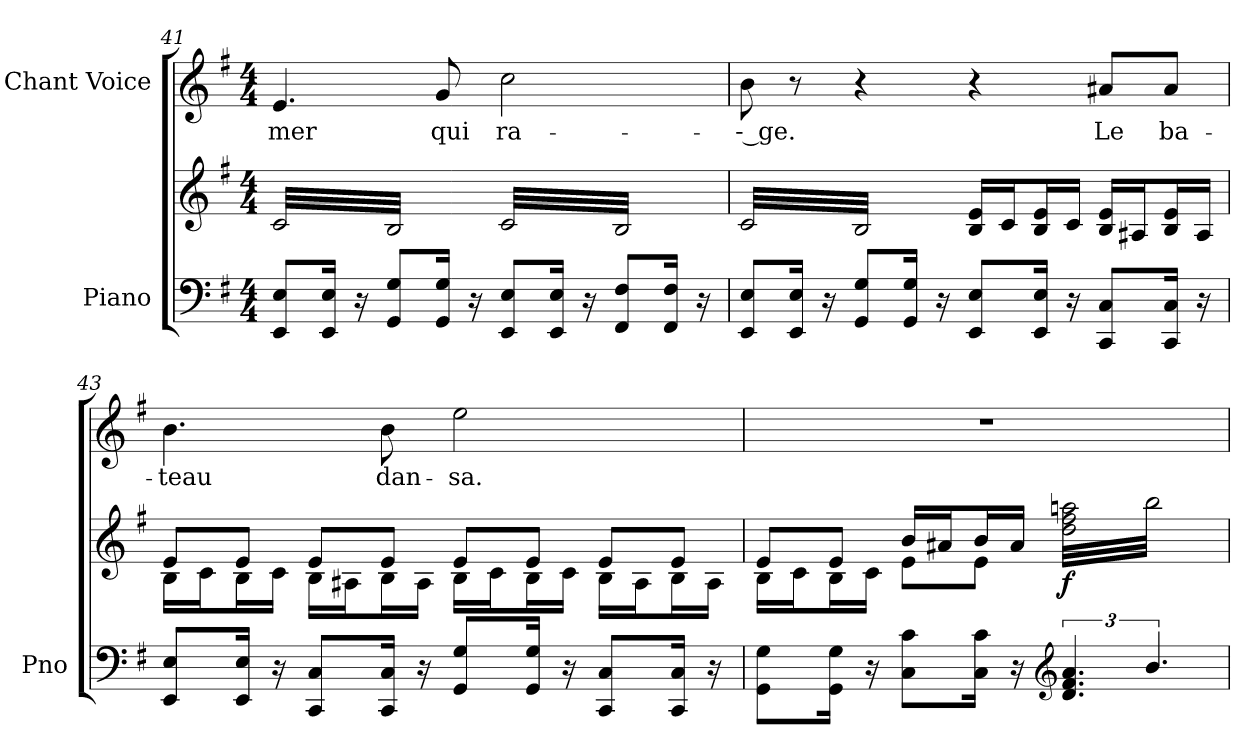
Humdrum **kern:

**kern	**kern	**dynam	**kern	**text
*part2	*part2	*part2	*part1	*part1
*staff3	*staff2	*staff2/3	*staff1	*staff1
*I"Piano	*	*	*I"Chant Voice	*
*I'Pno	*	*	*	*
*clefF4	*clefG2	*	*clefG2	*
*k[f#]	*k[f#]	*	*k[f#]	*
*M4/4	*M4/4	*	*M4/4	*
=41	=41	=41	=41	=41
*	*tremolo	*	*	*
8EE/ 8E/L	32c/LLL	.	4.e/	mer
.	32B/	.	.	.
.	32c/	.	.	.
.	32B/	.	.	.
16EE/ 16E/Jk	32c/	.	.	.
.	32B/	.	.	.
16r	32c/	.	.	.
.	32B/	.	.	.
8GG/ 8G/L	32c/	.	.	.
.	32B/	.	.	.
.	32c/	.	.	.
.	32B/	.	.	.
16GG/ 16G/Jk	32c/	.	8g/	qui
.	32B/	.	.	.
16r	32c/	.	.	.
.	32B/JJJ	.	.	.
8EE/ 8E/L	32c/LLL	.	2cc\	ra-
.	32B/	.	.	.
.	32c/	.	.	.
.	32B/	.	.	.
16EE/ 16E/Jk	32c/	.	.	.
.	32B/	.	.	.
16r	32c/	.	.	.
.	32B/	.	.	.
8FF#/ 8F#/L	32c/	.	.	.
.	32B/	.	.	.
.	32c/	.	.	.
.	32B/	.	.	.
16FF#/ 16F#/Jk	32c/	.	.	.
.	32B/	.	.	.
16r	32c/	.	.	.
.	32B/JJJ	.	.	.
=42	=42	=42	=42	=42
8EE/ 8E/L	32c/LLL	.	8b\	-- ge.
.	32B/	.	.	.
.	32c/	.	.	.
.	32B/	.	.	.
16EE/ 16E/Jk	32c/	.	8r	.
.	32B/	.	.	.
16r	32c/	.	.	.
.	32B/	.	.	.
8GG/ 8G/L	32c/	.	4r	.
.	32B/	.	.	.
.	32c/	.	.	.
.	32B/	.	.	.
16GG/ 16G/Jk	32c/	.	.	.
.	32B/	.	.	.
16r	32c/	.	.	.
.	32B/JJJ	.	.	.
*	*Xtremolo	*	*	*
8EE/ 8E/L	16B/ 16e/LL	.	4r	.
.	.	.	.	.
.	16c/J	.	.	.
.	.	.	.	.
16EE/ 16E/Jk	16B/ 16e/L	.	.	.
.	.	.	.	.
16r	16c/JJ	.	.	.
.	.	.	.	.
8CC/ 8C/L	16B/ 16e/LL	.	8a#X/L	Le
.	16A#X/J	.	.	.
16CC/ 16C/Jk	16B/ 16e/L	.	8a#/J	ba-
16r	16A#/JJ	.	.	.
=43	=43	=43	=43	=43
*	*^	*	*	*
8EE/ 8E/L	8e/L	16B\LL	.	4.b\	-teau
.	.	16c\J	.	.	.
16EE/ 16E/Jk	8e/J	16B\L	.	.	.
16r	.	16c\JJ	.	.	.
8CC/ 8C/L	8e/L	16B\LL	.	.	.
.	.	16A#X\J	.	.	.
16CC/ 16C/Jk	8e/J	16B\L	.	8b\	dan-
16r	.	16A#\JJ	.	.	.
8GG/ 8G/L	8e/L	16B\LL	.	2ee\	-sa.
.	.	16c\J	.	.	.
16GG/ 16G/Jk	8e/J	16B\L	.	.	.
16r	.	16c\JJ	.	.	.
8CC/ 8C/L	8e/L	16B\LL	.	.	.
.	.	16A#\J	.	.	.
16CC/ 16C/Jk	8e/J	16B\L	.	.	.
16r	.	16A#\JJ	.	.	.
=44	=44	=44	=44	=44	=44
8GG\ 8G\L	8e/L	16B\LL	.	1r	.
.	.	16c\J	.	.	.
16GG\ 16G\Jk	8e/J	16B\L	.	.	.
16r	.	16c\JJ	.	.	.
8C\ 8c\L	16b/LL	8e\L	.	.	.
.	16a#X/J	.	.	.	.
16C\ 16c\Jk	16b/L	8e\J	.	.	.
16r	16a#/JJ	.	.	.	.
*clefG2	*	*	*	*	*
!	!	!	!LO:DY:b	!	!
*	*tremolo	*	*	*	*
6.d/ 6.f#/ 6.a/	32dd\ 32ff#\ 32aan\LLL	2ryy	f	.	.
.	32bb\	.	.	.	.
.	32dd\ 32ff#\ 32aan\	.	.	.	.
.	32bb\	.	.	.	.
.	32dd\ 32ff#\ 32aan\	.	.	.	.
.	32bb\	.	.	.	.
.	32dd\ 32ff#\ 32aan\	.	.	.	.
.	32bb\	.	.	.	.
6.b/	32dd\ 32ff#\ 32aan\	.	.	.	.
.	32bb\	.	.	.	.
.	32dd\ 32ff#\ 32aan\	.	.	.	.
.	32bb\	.	.	.	.
.	32dd\ 32ff#\ 32aan\	.	.	.	.
.	32bb\	.	.	.	.
.	32dd\ 32ff#\ 32aan\	.	.	.	.
.	32bb\JJJ	.	.	.	.
*	*Xtremolo	*	*	*	*
.	.	.	.	.	.
.	.	.	.	.	.
.	.	.	.	.	.
.	.	.	.	.	.
.	.	.	.	.	.
.	.	.	.	.	.
.	.	.	.	.	.
.	.	.	.	.	.
*	*v	*v	*	*	*
=	=	=	=	=
*-	*-	*-	*-	*-
